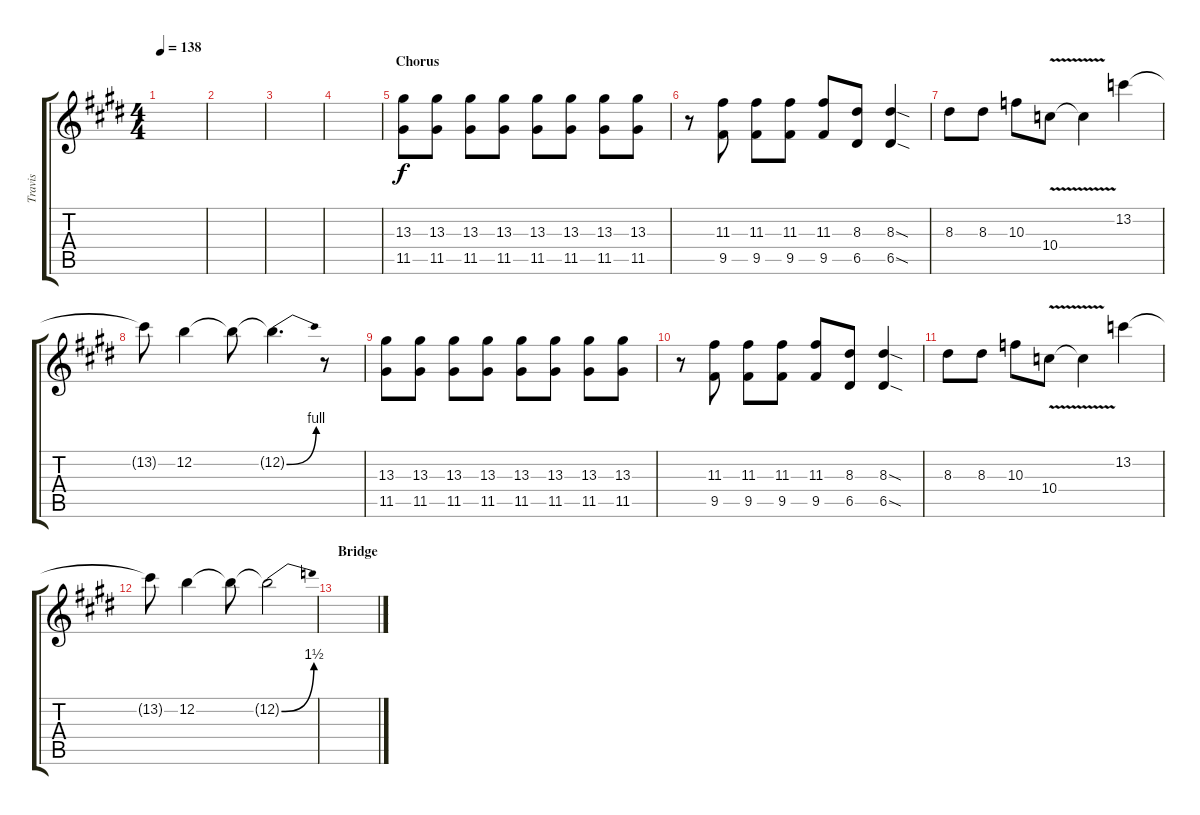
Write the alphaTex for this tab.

\track ("Travis" "Travis") {instrument distortionguitar}
\staff {score tabs}
\tuning (E4 B3 G3 D3 A2 E2) {hide}
\ts (4 4)
\tempo 138
\clef g2
\ks c#minor
|
|
|
|
\section ("" "Chorus")
(13.3 11.5).8 (13.3 11.5).8 (13.3 11.5).8 (13.3 11.5).8 (13.3 11.5).8 (13.3 11.5).8 (13.3 11.5).8 (13.3 11.5).8 |
r.8 (11.3 9.5).8 (11.3 9.5).8 (11.3 9.5).8 (11.3 9.5).8 (8.3 6.5).8 (8.3{sod} 6.5{sod}).4 |
8.3.8 8.3.8 10.3.8 10.4{v}.8 10.4{v t}.4 13.2.4 |
13.2{t}.8 12.2.4 12.2{t}.8 12.2{be (bend 0 0 60 4) t}.4{d} r.8 |
(13.3 11.5).8 (13.3 11.5).8 (13.3 11.5).8 (13.3 11.5).8 (13.3 11.5).8 (13.3 11.5).8 (13.3 11.5).8 (13.3 11.5).8 |
r.8 (11.3 9.5).8 (11.3 9.5).8 (11.3 9.5).8 (11.3 9.5).8 (8.3 6.5).8 (8.3{sod} 6.5{sod}).4 |
8.3.8 8.3.8 10.3.8 10.4{v}.8 10.4{v t}.4 13.2.4 |
13.2{t}.8 12.2.4 12.2{t}.8 12.2{be (bend 0 0 60 6) t}.2 |
\section ("" "Bridge")
